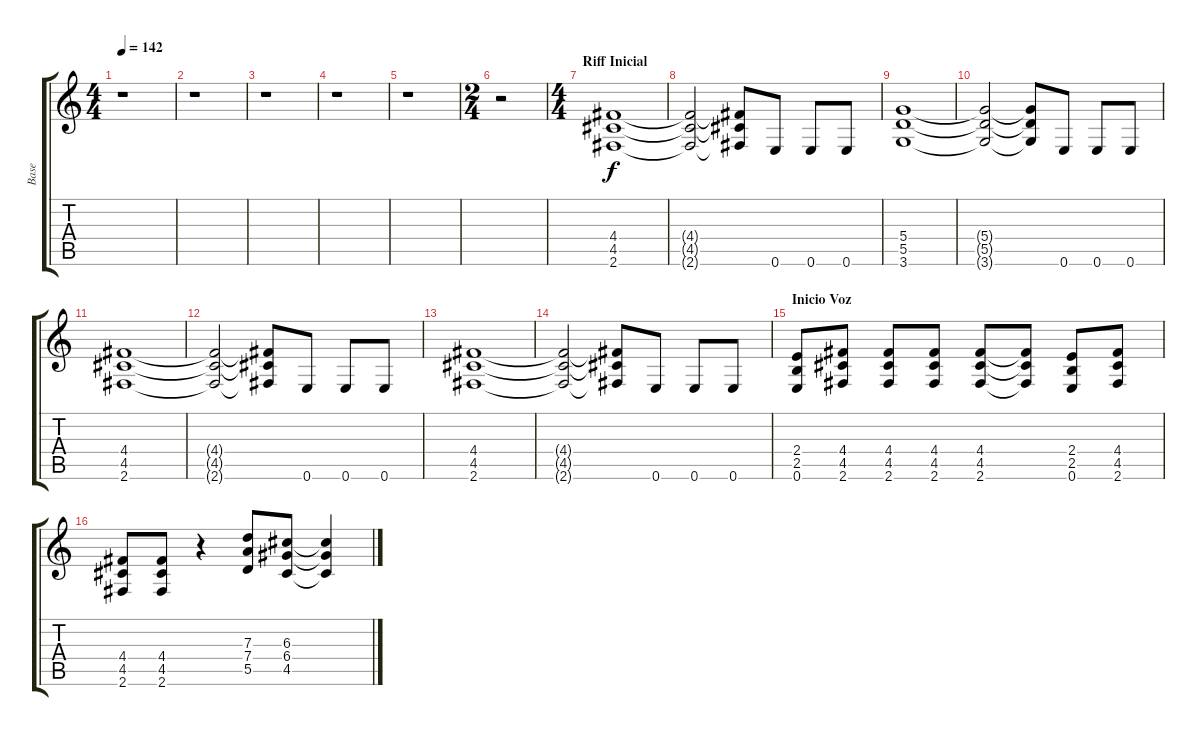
\track ("Base" "Base") {instrument distortionguitar}
\staff {score tabs}
\tuning (E4 B3 G3 D3 A2 E2) {hide}
\ts (4 4)
\tempo 142
\clef g2
\ks c
r.1{dy f} |
r.1 |
r.1 |
r.1 |
r.1 |
\ts (2 4)
r.2 |
\ts (4 4)
\section ("" "Riff Inicial")
(4.4 4.5 2.6).1 |
(4.4{t} 4.5{t} 2.6{t}).2 (4.4{t} 4.5{t} 2.6{t}).8 0.6.8 0.6.8 0.6.8 |
(5.4 5.5 3.6).1 |
(5.4{t} 5.5{t} 3.6{t}).2 (5.4{t} 5.5{t} 3.6{t}).8 0.6.8 0.6.8 0.6.8 |
(4.4 4.5 2.6).1 |
(4.4{t} 4.5{t} 2.6{t}).2 (4.4{t} 4.5{t} 2.6{t}).8 0.6.8 0.6.8 0.6.8 |
(4.4 4.5 2.6).1 |
(4.4{t} 4.5{t} 2.6{t}).2 (4.4{t} 4.5{t} 2.6{t}).8 0.6.8 0.6.8 0.6.8 |
\section ("" "Inicio Voz")
(2.4 2.5 0.6).8 (4.4 4.5 2.6).8 (4.4 4.5 2.6).8 (4.4 4.5 2.6).8 (4.4 4.5 2.6).8 (4.4{t} 4.5{t} 2.6{t}).8 (2.4 2.5 0.6).8 (4.4 4.5 2.6).8 |
(4.4 4.5 2.6).8 (4.4 4.5 2.6).8 r.4 (7.3 7.4 5.5).8 (6.3 6.4 4.5).8 (6.3{t} 6.4{t} 4.5{t}).4
